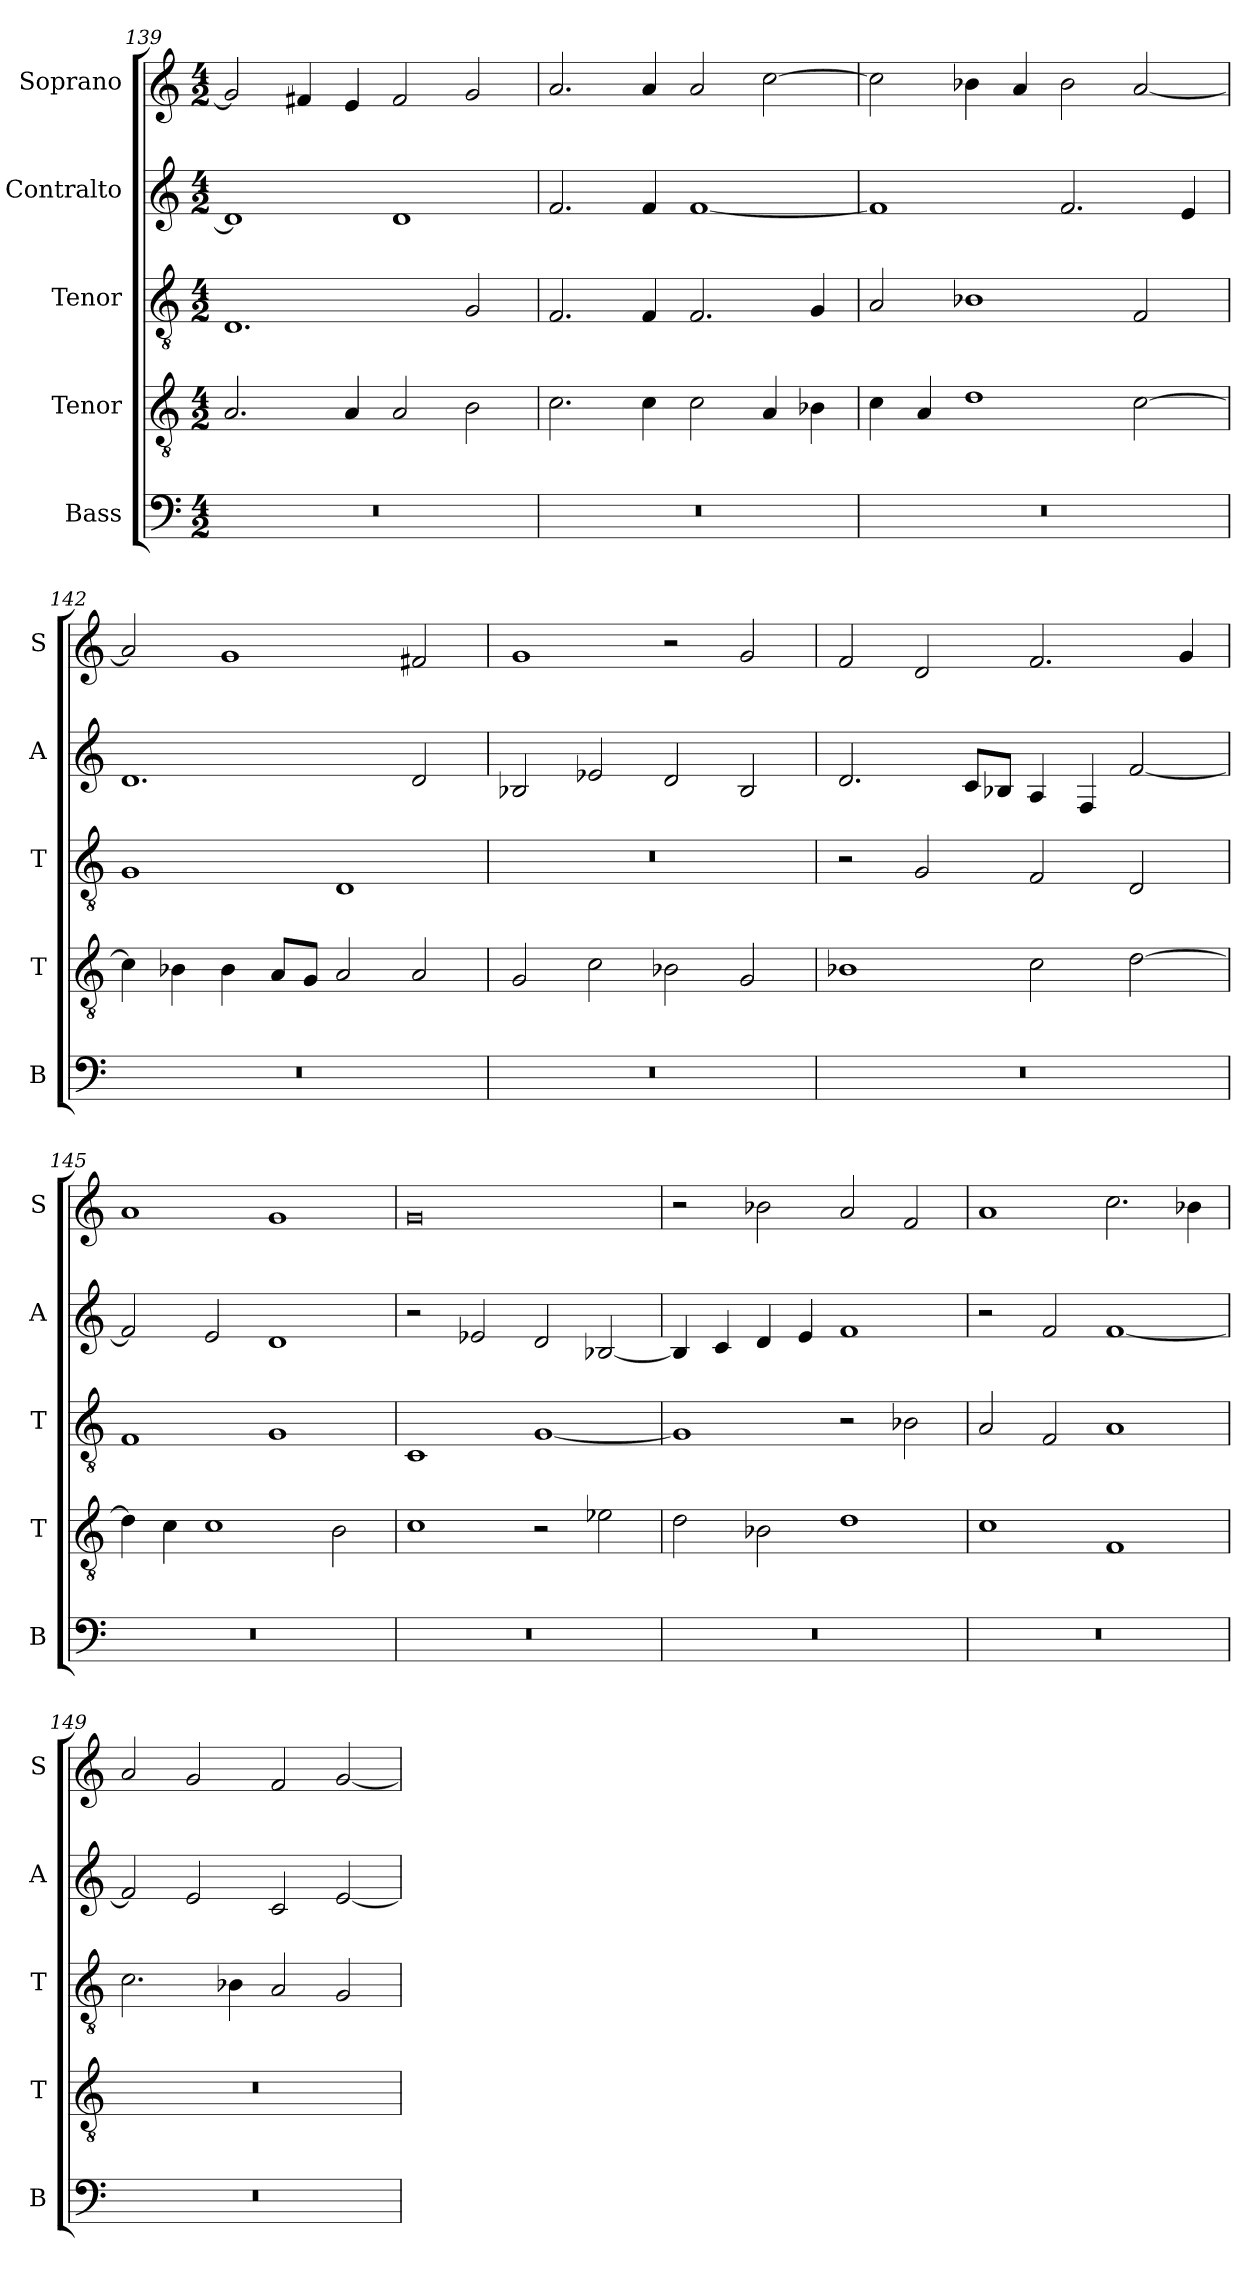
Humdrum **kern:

**kern	**kern	**kern	**kern	**kern
*part5	*part4	*part3	*part2	*part1
*staff5	*staff4	*staff3	*staff2	*staff1
*I"Bass	*I"Tenor	*I"Tenor	*I"Contralto	*I"Soprano
*I'B	*I'T	*I'T	*I'A	*I'S
*clefF4	*clefGv2	*clefGv2	*clefG2	*clefG2
*k[]	*k[]	*k[]	*k[]	*k[]
*M4/2	*M4/2	*M4/2	*M4/2	*M4/2
=139	=139	=139	=139	=139
0r	2.A	1.D	1d]	2g]
.	.	.	.	4f#X
.	4A	.	.	4e
.	2A	.	1d	2f#
.	2B	2G	.	2g
=140	=140	=140	=140	=140
0r	2.c	2.F	2.f	2.a
.	4c	4F	4f	4a
.	2c	2.F	[1f	2a
.	4A	.	.	[2cc
.	4B-X	4G	.	.
=141	=141	=141	=141	=141
0r	4c	2A	1f]	2cc]
.	4A	.	.	.
.	1d	1B-X	.	4b-X
.	.	.	.	4a
.	.	.	2.f	2b-
.	[2c	2F	.	[2a
.	.	.	4e	.
=142	=142	=142	=142	=142
0r	4c]	1G	1.d	2a]
.	4B-X	.	.	.
.	4B-	.	.	1g
.	8A/L	.	.	.
.	8G/J	.	.	.
.	2A	1D	.	.
.	2A	.	2d	2f#X
=143	=143	=143	=143	=143
0r	2G	0r	2B-X	1g
.	2c	.	2e-X	.
.	2B-X	.	2d	2r
.	2G	.	2B-	2g
=144	=144	=144	=144	=144
0r	1B-X	2r	2.d	2f
.	.	2G	.	2d
.	.	.	8c/L	.
.	.	.	8B-X/J	.
.	2c	2F	4A	2.f
.	.	.	4F	.
.	[2d	2D	[2f	.
.	.	.	.	4g
=145	=145	=145	=145	=145
0r	4d]	1F	2f]	1a
.	4c	.	.	.
.	1c	.	2e	.
.	.	1G	1d	1g
.	2B	.	.	.
=146	=146	=146	=146	=146
0r	1c	1C	2r	0g
.	.	.	2e-X	.
.	2r	[1G	2d	.
.	2e-X	.	[2B-X	.
=147	=147	=147	=147	=147
0r	2d	1G]	4B-]	2r
.	.	.	4c	.
.	2B-X	.	4d	2b-X
.	.	.	4e	.
.	1d	2r	1f	2a
.	.	2B-X	.	2f
=148	=148	=148	=148	=148
0r	1c	2A	2r	1a
.	.	2F	2f	.
.	1F	1A	[1f	2.cc
.	.	.	.	4b-X
=149	=149	=149	=149	=149
0r	0r	2.c	2f]	2a
.	.	.	2e	2g
.	.	4B-X	.	.
.	.	2A	2c	2f
.	.	2G	[2e	[2g
=	=	=	=	=
*-	*-	*-	*-	*-
